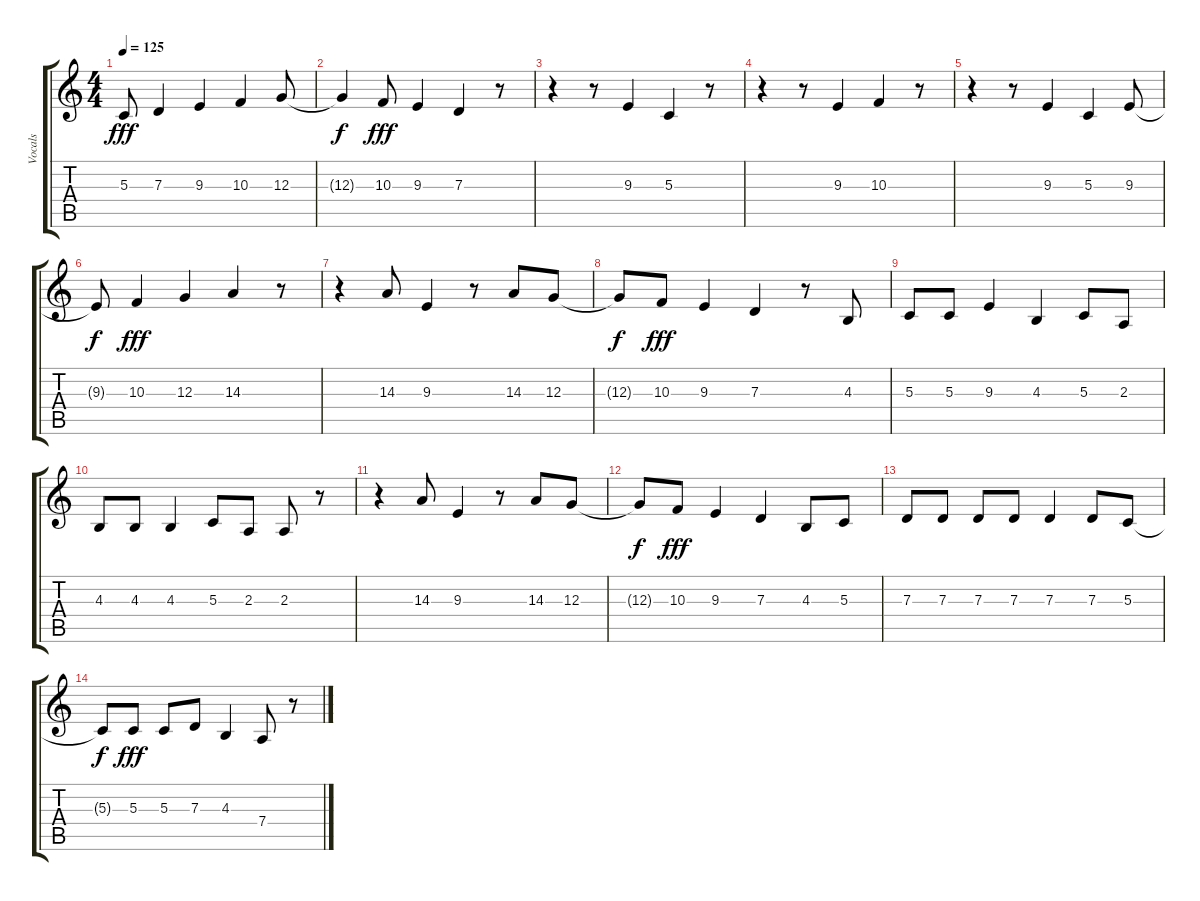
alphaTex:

\track ("Vocals" "Vocals") {instrument choiraahs}
\staff {score tabs}
\tuning (E4 B3 G3 D3 A2 E2) {hide}
\ts (4 4)
\tempo 125
\clef g2
\ks c
5.3.8{dy fff} 7.3.4 9.3.4 10.3.4 12.3.8 |
12.3{t}.4{dy f} 10.3.8{dy fff} 9.3.4 7.3.4 r.8 |
r.4 r.8 9.3.4 5.3.4 r.8 |
r.4 r.8 9.3.4 10.3.4 r.8 |
r.4 r.8 9.3.4 5.3.4 9.3.8 |
9.3{t}.8{dy f} 10.3.4{dy fff} 12.3.4 14.3.4 r.8 |
r.4 14.3.8 9.3.4 r.8 14.3.8 12.3.8 |
12.3{t}.8{dy f} 10.3.8{dy fff} 9.3.4 7.3.4 r.8 4.3.8 |
5.3.8 5.3.8 9.3.4 4.3.4 5.3.8 2.3.8 |
4.3.8 4.3.8 4.3.4 5.3.8 2.3.8 2.3.8 r.8 |
r.4 14.3.8 9.3.4 r.8 14.3.8 12.3.8 |
12.3{t}.8{dy f} 10.3.8{dy fff} 9.3.4 7.3.4 4.3.8 5.3.8 |
7.3.8 7.3.8 7.3.8 7.3.8 7.3.4 7.3.8 5.3.8 |
5.3{t}.8{dy f} 5.3.8{dy fff} 5.3.8 7.3.8 4.3.4 7.4.8 r.8
